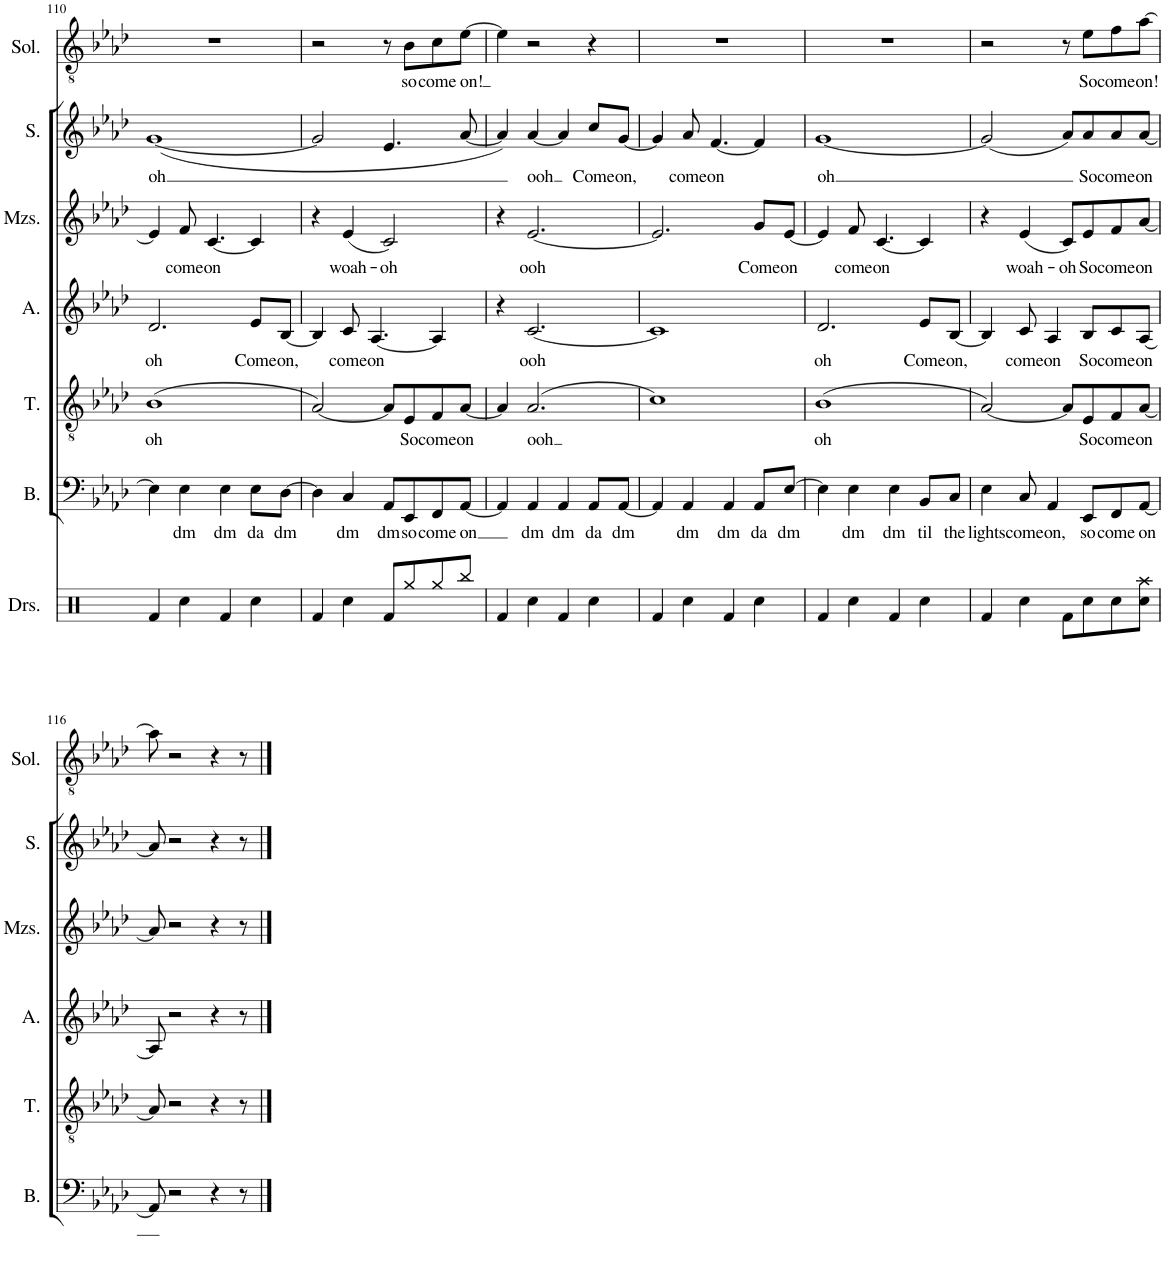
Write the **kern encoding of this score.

**kern	**text	**kern	**text	**kern	**text	**kern	**text	**kern	**text	**kern	**text
*part6	*part6	*part5	*part5	*part4	*part4	*part3	*part3	*part2	*part2	*part1	*part1
*staff6	*staff6	*staff5	*staff5	*staff4	*staff4	*staff3	*staff3	*staff2	*staff2	*staff1	*staff1
*I"Bass	*	*I"Tenor	*	*I"Alto	*	*I"Mezzo-soprano	*	*I"Soprano	*	*I"Solo	*
*I'B.	*	*I'T.	*	*I'A.	*	*I'Mzs.	*	*I'S.	*	*I'Sol.	*
!!LO:PB:g=z
*clefF4	*	*clefGv2	*	*clefG2	*	*clefG2	*	*clefG2	*	*clefGv2	*
*k[b-e-a-d-]	*	*k[b-e-a-d-]	*	*k[b-e-a-d-]	*	*k[b-e-a-d-]	*	*k[b-e-a-d-]	*	*k[b-e-a-d-]	*
*M4/4	*	*M4/4	*	*M4/4	*	*M4/4	*	*M4/4	*	*M4/4	*
=110	=110	=110	=110	=110	=110	=110	=110	=110	=110	=110	=110
!	!	!	!LO:LY:b	!	!LO:LY:b	!	!	!	!LO:LY:b	!	!
4E-\]	.	(1B-	oh	2.d-/	oh	4e-/]	.	([1g	oh	1r	.
!	!LO:LY:b	!	!	!	!	!	!LO:LY:b	!	!	!	!
4E-\	dm	.	.	.	.	8f/	come	.	.	.	.
!	!	!	!	!	!	!	!LO:LY:b	!	!	!	!
.	.	.	.	.	.	[4.c/	on	.	.	.	.
!	!LO:LY:b	!	!	!	!	!	!	!	!	!	!
4E-\	dm	.	.	.	.	.	.	.	.	.	.
!	!LO:LY:b	!	!	!	!LO:LY:b	!	!	!	!	!	!
8E-\L	da	.	.	8e-/L	Come	4c/]	.	.	.	.	.
!	!LO:LY:b	!	!	!	!LO:LY:b	!	!	!	!	!	!
[8D-\J	dm	.	.	[8B-/J	on,	.	.	.	.	.	.
=111	=111	=111	=111	=111	=111	=111	=111	=111	=111	=111	=111
4D-\]	.	[2A-/)	.	4B-/]	.	4r	.	2g/]	.	2r	.
!	!LO:LY:b	!	!	!	!LO:LY:b	!	!LO:LY:b	!	!	!	!
4C/	dm	.	.	8c/	come	(4e-/	woah-	.	.	.	.
!	!	!	!	!	!LO:LY:b	!	!	!	!	!	!
.	.	.	.	[4.A-/	on	.	.	.	.	.	.
!	!LO:LY:b	!	!	!	!	!	!LO:LY:b	!	!	!	!
8AA-/L	dm	8A-/L]	.	.	.	2c/)	-oh	4.e-/	.	8r	.
!	!LO:LY:b	!	!LO:LY:b	!	!	!	!	!	!	!	!LO:LY:b
8EE-/	so	8E-/	So	.	.	.	.	.	.	8B-\L	so
!	!LO:LY:b	!	!LO:LY:b	!	!	!	!	!	!	!	!LO:LY:b
8FF/	come	8F/	come	4A-/]	.	.	.	.	.	8c\	come
!	!LO:LY:b	!	!LO:LY:b	!	!	!	!	!	!	!	!LO:LY:b
[8AA-/J	on	[8A-/J	on	.	.	.	.	[8a-/	.	[8e-\J	on!
=112	=112	=112	=112	=112	=112	=112	=112	=112	=112	=112	=112
4AA-/]	.	4A-/]	.	4r	.	4r	.	4a-/])	.	4e-\]	.
!	!LO:LY:b	!	!LO:LY:b	!	!LO:LY:b	!	!LO:LY:b	!	!LO:LY:b	!	!
4AA-/	dm	(2.A-/	ooh	[2.c/	ooh	[2.e-/	ooh	[4a-/	ooh	2r	.
!	!LO:LY:b	!	!	!	!	!	!	!	!	!	!
4AA-/	dm	.	.	.	.	.	.	4a-/]	.	.	.
!	!LO:LY:b	!	!	!	!	!	!	!	!LO:LY:b	!	!
8AA-/L	da	.	.	.	.	.	.	8cc/L	Come	4r	.
!	!LO:LY:b	!	!	!	!	!	!	!	!LO:LY:b	!	!
[8AA-/J	dm	.	.	.	.	.	.	[8g/J	on,	.	.
=113	=113	=113	=113	=113	=113	=113	=113	=113	=113	=113	=113
4AA-/]	.	1c)	.	1c]	.	2.e-/]	.	4g/]	.	1r	.
!	!LO:LY:b	!	!	!	!	!	!	!	!LO:LY:b	!	!
4AA-/	dm	.	.	.	.	.	.	8a-/	come	.	.
!	!	!	!	!	!	!	!	!	!LO:LY:b	!	!
.	.	.	.	.	.	.	.	[4.f/	on	.	.
!	!LO:LY:b	!	!	!	!	!	!	!	!	!	!
4AA-/	dm	.	.	.	.	.	.	.	.	.	.
!	!LO:LY:b	!	!	!	!	!	!LO:LY:b	!	!	!	!
8AA-/L	da	.	.	.	.	8g/L	Come	4f/]	.	.	.
!	!LO:LY:b	!	!	!	!	!	!LO:LY:b	!	!	!	!
[8E-/J	dm	.	.	.	.	[8e-/J	on	.	.	.	.
=114	=114	=114	=114	=114	=114	=114	=114	=114	=114	=114	=114
!	!	!	!LO:LY:b	!	!LO:LY:b	!	!	!	!LO:LY:b	!	!
4E-\]	.	(1B-	oh	2.d-/	oh	4e-/]	.	[1g	oh	1r	.
!	!LO:LY:b	!	!	!	!	!	!LO:LY:b	!	!	!	!
4E-\	dm	.	.	.	.	8f/	come	.	.	.	.
!	!	!	!	!	!	!	!LO:LY:b	!	!	!	!
.	.	.	.	.	.	[4.c/	on	.	.	.	.
!	!LO:LY:b	!	!	!	!	!	!	!	!	!	!
4E-\	dm	.	.	.	.	.	.	.	.	.	.
!	!LO:LY:b	!	!	!	!LO:LY:b	!	!	!	!	!	!
8BB-/L	til	.	.	8e-/L	Come	4c/]	.	.	.	.	.
!	!LO:LY:b	!	!	!	!LO:LY:b	!	!	!	!	!	!
8C/J	the	.	.	[8B-/J	on,	.	.	.	.	.	.
=115	=115	=115	=115	=115	=115	=115	=115	=115	=115	=115	=115
!	!LO:LY:b	!	!	!	!	!	!	!	!	!	!
4E-\	lights	[2A-/)	.	4B-/]	.	4r	.	(2g/]	.	2r	.
!	!LO:LY:b	!	!	!	!LO:LY:b	!	!LO:LY:b	!	!	!	!
8C/	come	.	.	8c/	come	(4e-/	woah-	.	.	.	.
!	!LO:LY:b	!	!	!	!LO:LY:b	!	!	!	!	!	!
4AA-/	on,	.	.	4A-/	on	.	.	.	.	.	.
!	!	!	!	!	!	!	!LO:LY:b	!	!	!	!
.	.	8A-/L]	.	.	.	8c/L)	-oh	8a-/L)	.	8r	.
!	!LO:LY:b	!	!LO:LY:b	!	!LO:LY:b	!	!LO:LY:b	!	!LO:LY:b	!	!LO:LY:b
8EE-/L	so	8E-/	So	8B-/L	So	8e-/	So	8a-/	So	8e-\L	So
!	!LO:LY:b	!	!LO:LY:b	!	!LO:LY:b	!	!LO:LY:b	!	!LO:LY:b	!	!LO:LY:b
8FF/	come	8F/	come	8c/	come	8f/	come	8a-/	come	8f\	come
!	!LO:LY:b	!	!LO:LY:b	!	!LO:LY:b	!	!LO:LY:b	!	!LO:LY:b	!	!LO:LY:b
[8AA-/J	on	[8A-/J	on	[8A-/J	on	[8a-/J	on	[8a-/J	on	[8a-\J	on!
!!LO:LB:g=z
=116	=116	=116	=116	=116	=116	=116	=116	=116	=116	=116	=116
8AA-/]	.	8A-/]	.	8A-/]	.	8a-/]	.	8a-/]	.	8a-\]	.
2r	.	2r	.	2r	.	2r	.	2r	.	2r	.
4r	.	4r	.	4r	.	4r	.	4r	.	4r	.
8r	.	8r	.	8r	.	8r	.	8r	.	8r	.
==	==	==	==	==	==	==	==	==	==	==	==
*-	*-	*-	*-	*-	*-	*-	*-	*-	*-	*-	*-
